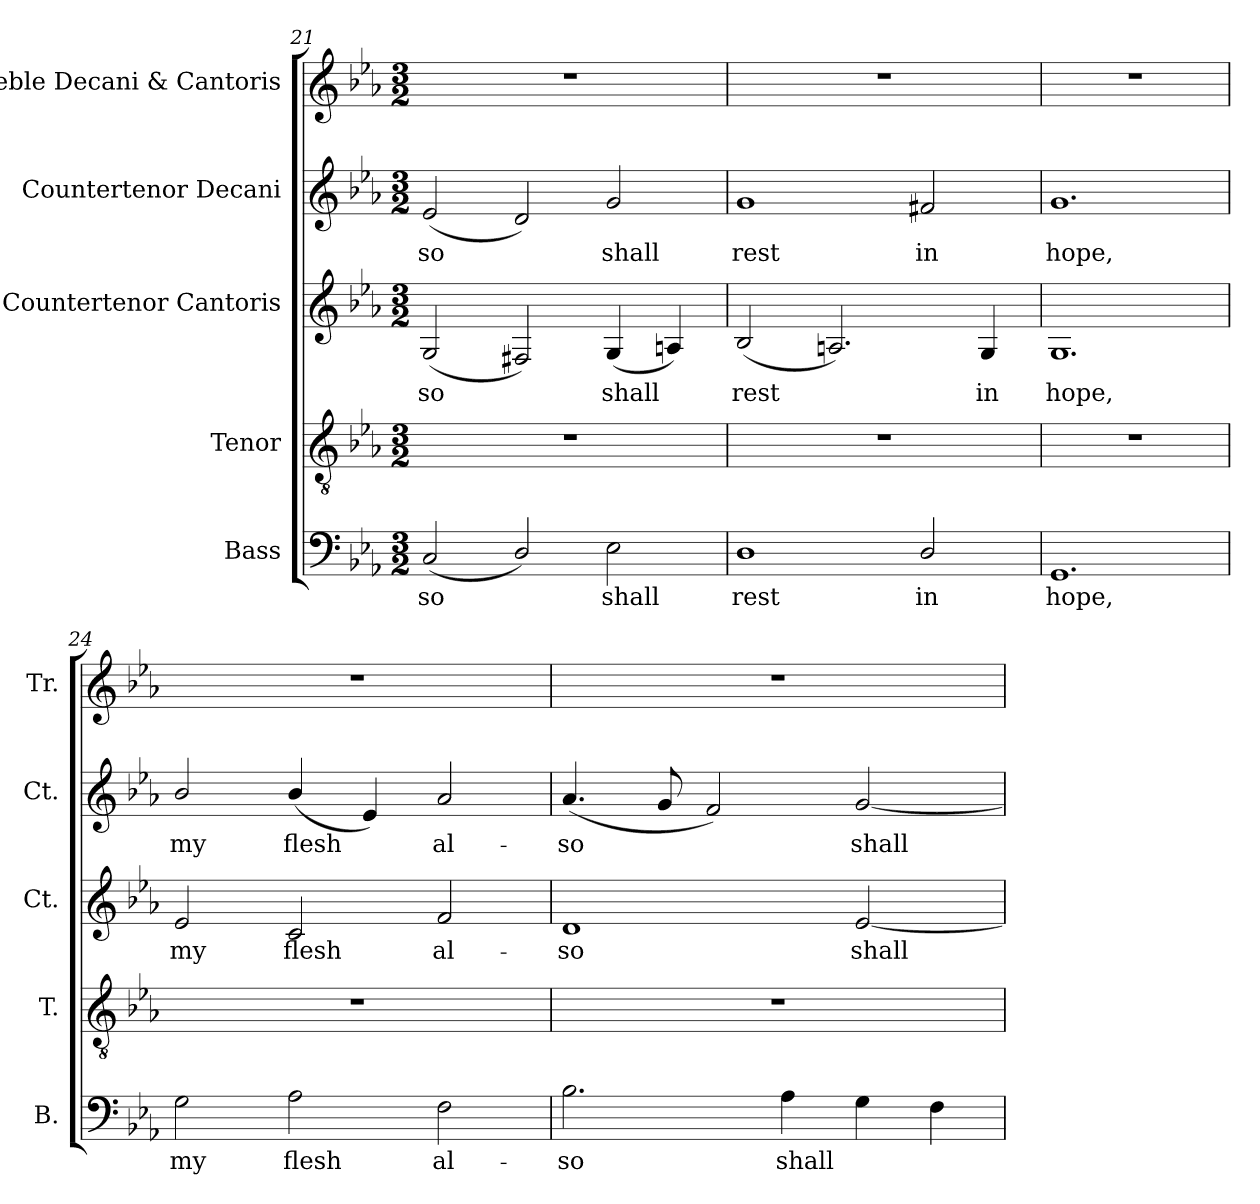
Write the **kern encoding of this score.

**kern	**text	**kern	**kern	**text	**kern	**text	**kern
*part5	*part5	*part4	*part3	*part3	*part2	*part2	*part1
*staff5	*staff5	*staff4	*staff3	*staff3	*staff2	*staff2	*staff1
*I"Bass	*	*I"Tenor	*I"Countertenor Cantoris	*	*I"Countertenor Decani	*	*I"Treble Decani & Cantoris
*I'B.	*	*I'T.	*I'Ct.	*	*I'Ct.	*	*I'Tr.
*clefF4	*	*clefGv2	*clefG2	*	*clefG2	*	*clefG2
*	*	*ITrd7c12	*	*	*	*	*
*k[b-e-a-]	*	*k[b-e-a-]	*k[b-e-a-]	*	*k[b-e-a-]	*	*k[b-e-a-]
*E-:	*	*E-:	*E-:	*	*E-:	*	*E-:
*M3/2	*	*M3/2	*M3/2	*	*M3/2	*	*M3/2
=21	=21	=21	=21	=21	=21	=21	=21
!	!LO:LY:b:color=#000000	!LO:N:vis=1	!	!	!	!	!
!	!	!	!	!LO:LY:b:color=#000000	!	!	!
!	!	!	!	!	!	!LO:LY:b:color=#000000	!LO:N:vis=1
(2Ci/	-so	1.r	(2Gi/	-so	(2e-i/	-so	1.r
2Di/)	.	.	2F#Xi/)	.	2di/)	.	.
!	!LO:LY:b:color=#000000	!	!	!	!	!	!
!	!	!	!	!LO:LY:b:color=#000000	!	!	!
!	!	!	!	!	!	!LO:LY:b:color=#000000	!
2E-i\	shall	.	(4Gi/	shall	2gi/	shall	.
.	.	.	4Ani/)	.	.	.	.
!!LO:LB:g=z
=22	=22	=22	=22	=22	=22	=22	=22
!	!LO:LY:b:color=#000000	!LO:N:vis=1	!	!	!	!	!
!	!	!	!	!LO:LY:b:color=#000000	!	!	!
!	!	!	!	!	!	!LO:LY:b:color=#000000	!LO:N:vis=1
1Di	rest	1.r	(2B-i/	rest	1gi	rest	1.r
.	.	.	2.Ani/)	.	.	.	.
!	!LO:LY:b:color=#000000	!	!	!	!	!	!
!	!	!	!	!	!	!LO:LY:b:color=#000000	!
2Di/	in	.	.	.	2f#Xi/	in	.
!	!	!	!	!LO:LY:b:color=#000000	!	!	!
.	.	.	4Gi/	in	.	.	.
=23	=23	=23	=23	=23	=23	=23	=23
!	!LO:LY:b:color=#000000	!LO:N:vis=1	!	!	!	!	!
!	!	!	!	!LO:LY:b:color=#000000	!	!	!
!	!	!	!	!	!	!LO:LY:b:color=#000000	!LO:N:vis=1
1.GGi	hope,	1.r	1.Gi	hope,	1.gi	hope,	1.r
=24	=24	=24	=24	=24	=24	=24	=24
!	!LO:LY:b:color=#000000	!LO:N:vis=1	!	!	!	!	!
!	!	!	!	!LO:LY:b:color=#000000	!	!	!
!	!	!	!	!	!	!LO:LY:b:color=#000000	!LO:N:vis=1
2Gi\	my	1.r	2e-i/	my	2b-i/	my	1.r
!	!LO:LY:b:color=#000000	!	!	!	!	!	!
!	!	!	!	!LO:LY:b:color=#000000	!	!	!
!	!	!	!	!	!	!LO:LY:b:color=#000000	!
2A-i\	flesh	.	2ci/	flesh	(4b-i/	flesh	.
.	.	.	.	.	4e-i/)	.	.
!	!LO:LY:b:color=#000000	!	!	!	!	!	!
!	!	!	!	!LO:LY:b:color=#000000	!	!	!
!	!	!	!	!	!	!LO:LY:b:color=#000000	!
2Fi\	al-	.	2fi/	al-	2a-i/	al-	.
=25	=25	=25	=25	=25	=25	=25	=25
!	!LO:LY:b:color=#000000	!LO:N:vis=1	!	!	!	!	!
!	!	!	!	!LO:LY:b:color=#000000	!	!	!
!	!	!	!	!	!	!LO:LY:b:color=#000000	!LO:N:vis=1
2.B-i\	-so	1.r	1di	-so	(4.a-i/	-so	1.r
.	.	.	.	.	8gi/	.	.
.	.	.	.	.	2fi/)	.	.
!	!LO:LY:b:color=#000000	!	!	!	!	!	!
4A-i\	shall	.	.	.	.	.	.
!	!	!	!	!LO:LY:b:color=#000000	!	!	!
!	!	!	!	!	!	!LO:LY:b:color=#000000	!
4Gi\	.	.	[2e-i/	shall	[2gi/	shall	.
4Fi\	.	.	.	.	.	.	.
=	=	=	=	=	=	=	=
*-	*-	*-	*-	*-	*-	*-	*-
